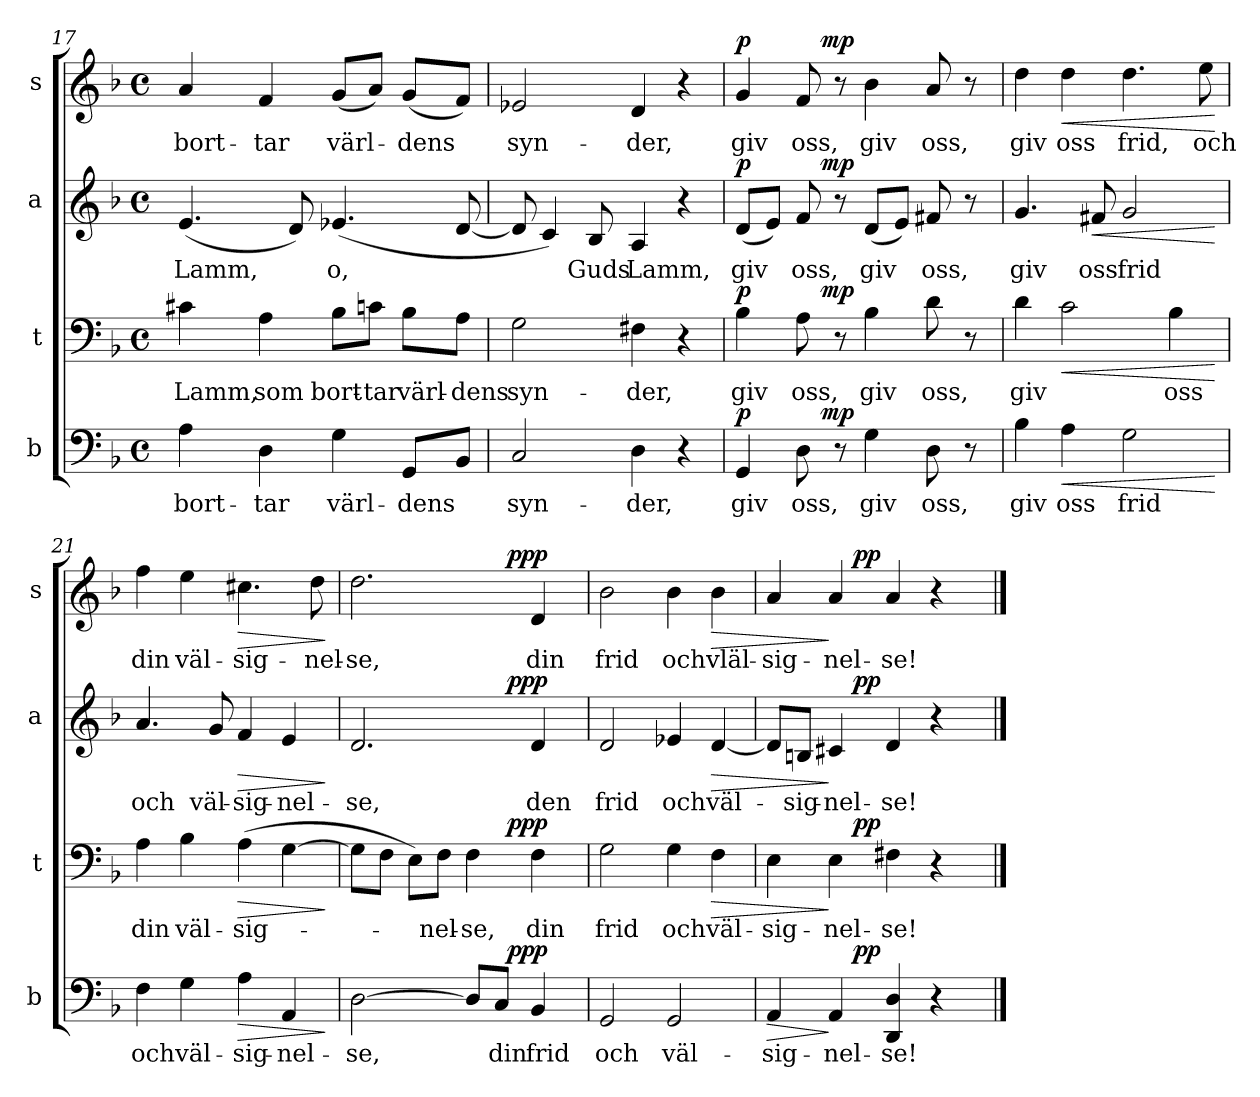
**kern	**text	**dynam	**kern	**text	**dynam	**kern	**text	**dynam	**kern	**text	**dynam
*part4	*part4	*part4	*part3	*part3	*part3	*part2	*part2	*part2	*part1	*part1	*part1
*staff4	*staff4	*staff4	*staff3	*staff3	*staff3	*staff2	*staff2	*staff2	*staff1	*staff1	*staff1
*I"b	*	*	*I"t	*	*	*I"a	*	*	*I"s	*	*
*I'b	*	*	*I't	*	*	*I'a	*	*	*I's	*	*
!!LO:LB:g=z
*clefF4	*	*	*clefF4	*	*	*clefG2	*	*	*clefG2	*	*
*k[b-]	*	*	*k[b-]	*	*	*k[b-]	*	*	*k[b-]	*	*
*d:	*	*	*d:	*	*	*d:	*	*	*d:	*	*
*M4/4	*	*	*M4/4	*	*	*M4/4	*	*	*M4/4	*	*
*met(c)	*	*	*met(c)	*	*	*met(c)	*	*	*met(c)	*	*
=17	=17	=17	=17	=17	=17	=17	=17	=17	=17	=17	=17
4A\	bort-	.	4c#X\	Lamm,	.	(4.e/	Lamm,	.	4a/	bort-	.
4D\	-tar	.	4A\	som	.	.	.	.	4f/	-tar	.
.	.	.	.	.	.	8d/)	.	.	.	.	.
4G\	värl-	.	8B-\L	bort-	.	(4.e-X/	o,	.	(8g/L	värl-	.
.	.	.	8cn\J	-tar	.	.	.	.	8a/J)	.	.
8GG/L	-dens	.	8B-\L	värl-	.	.	.	.	(8g/L	-dens	.
8BB-/J	.	.	8A\J	-dens	.	[8d/	.	.	8f/J)	.	.
=18	=18	=18	=18	=18	=18	=18	=18	=18	=18	=18	=18
2C/	syn-	.	2G\	syn-	.	8d/]	.	.	2e-X/	syn-	.
.	.	.	.	.	.	4c/)	.	.	.	.	.
.	.	.	.	.	.	8B-/	Guds	.	.	.	.
4D\	-der,	.	4F#X\	-der,	.	4A/	Lamm,	.	4d/	-der,	.
4r	.	.	4r	.	.	4r	.	.	4r	.	.
=19	=19	=19	=19	=19	=19	=19	=19	=19	=19	=19	=19
!	!	!LO:DY:a	!	!	!LO:DY:a	!	!	!LO:DY:a	!	!	!LO:DY:a
*^	*	*	*^	*	*	*^	*	*	*^	*	*
4GG/	4ryy	giv	p	4B-\	4ryy	giv	p	(8d/L	4ryy	giv	p	4g/	4ryy	giv	p
.	.	.	.	.	.	.	.	8e/J)	.	.	.	.	.	.	.
8D\	16.ryy	oss,	.	8A\	16.ryy	oss,	.	8f/	16.ryy	oss,	.	8f/	16.ryy	oss,	.
!	!	!	!LO:DY:a	!	!	!	!LO:DY:a	!	!	!	!LO:DY:a	!	!	!	!LO:DY:a
.	2ryy	.	mp	.	2ryy	.	mp	.	2ryy	.	mp	.	2ryy	.	mp
8r	.	.	.	8r	.	.	.	8r	.	.	.	8r	.	.	.
4G\	.	giv	.	4B-\	.	giv	.	(8d/L	.	giv	.	4b-\	.	giv	.
.	.	.	.	.	.	.	.	8e/J)	.	.	.	.	.	.	.
8D\	.	oss,	.	8d\	.	oss,	.	8f#X/	.	oss,	.	8a/	.	oss,	.
.	8ryy	.	.	.	8ryy	.	.	.	8ryy	.	.	.	8ryy	.	.
8r	.	.	.	8r	.	.	.	8r	.	.	.	8r	.	.	.
.	32ryy	.	.	.	32ryy	.	.	.	32ryy	.	.	.	32ryy	.	.
*v	*v	*	*	*	*	*	*	*v	*v	*	*	*v	*v	*	*
*	*	*	*v	*v	*	*	*	*	*	*	*	*
=20	=20	=20	=20	=20	=20	=20	=20	=20	=20	=20	=20
4B-\	giv	.	4d\	giv	.	4.g/	giv	.	4dd\	giv	.
!	!	!LO:HP:b	!	!	!LO:HP:b	!	!	!	!	!	!LO:HP:b
4A\	oss	<	2c\	.	<	.	.	.	4dd\	oss	<
!	!	!	!	!	!	!	!	!LO:HP:b	!	!	!
.	.	.	.	.	.	8f#X/	oss	<	.	.	.
2G\	frid	.	.	.	.	2g/	frid	.	4.dd\	frid,	.
.	.	.	4B-\	oss	.	.	.	.	.	.	.
.	.	.	.	.	.	.	.	.	8ee\	och	.
.	.	[	.	.	[	.	.	[	.	.	[
!!LO:LB:g=z
=21	=21	=21	=21	=21	=21	=21	=21	=21	=21	=21	=21
4F\	och	.	4A\	din	.	4.a/	och	.	4ff\	din	.
4G\	väl-	.	4B-\	väl-	.	.	.	.	4ee\	väl-	.
.	.	.	.	.	.	8g/	väl-	.	.	.	.
!	!	!LO:HP:b	!	!	!LO:HP:b	!	!	!LO:HP:b	!	!	!LO:HP:b
4A\	-sig-	>	(4A\	-sig-	>	4f/	-sig-	>	4.cc#X\	-sig-	>
4AA/	-nel-	.	[4G\	.	.	4e/	-nel-	.	.	.	.
.	.	.	.	.	.	.	.	.	8dd\	-nel-	.
.	.	]	.	.	]	.	.	]	.	.	]
=22	=22	=22	=22	=22	=22	=22	=22	=22	=22	=22	=22
*^	*	*	*^	*	*	*^	*	*	*^	*	*
[2D\	2ryy	-se,	.	8G\L]	2ryy	.	.	2.d/	2ryy	-se,	.	2.dd\	2ryy	-se,	.
.	.	.	.	8F\J	.	.	.	.	.	.	.	.	.	.	.
.	.	.	.	8E\L)	.	.	.	.	.	.	.	.	.	.	.
.	.	.	.	8F\J	.	-nel-	.	.	.	.	.	.	.	.	.
8D/L]	8ryy	.	.	4F\	8ryy	-se,	.	.	8ryy	.	.	.	8ryy	.	.
8C/J	32ryy	din	.	.	32ryy	.	.	.	32ryy	.	.	.	32ryy	.	.
!	!	!	!LO:DY:a	!	!	!	!LO:DY:a	!	!	!	!LO:DY:a	!	!	!	!LO:DY:a
.	4ryy	.	ppp	.	4ryy	.	ppp	.	4ryy	.	ppp	.	4ryy	.	ppp
4BB-/	.	frid	.	4F\	.	din	.	4d/	.	den	.	4d/	.	din	.
.	16.ryy	.	.	.	16.ryy	.	.	.	16.ryy	.	.	.	16.ryy	.	.
*v	*v	*	*	*	*	*	*	*v	*v	*	*	*v	*v	*	*
*	*	*	*v	*v	*	*	*	*	*	*	*	*
=23	=23	=23	=23	=23	=23	=23	=23	=23	=23	=23	=23
2GG/	och	.	2G\	frid	.	2d/	frid	.	2b-\	frid	.
2GG/	väl-	.	4G\	och	.	4e-X/	och	.	4b-\	och	.
!	!	!	!	!	!LO:HP:b	!	!	!LO:HP:b	!	!	!LO:HP:b
.	.	.	4F\	väl-	>	[4d/	väl-	>	4b-\	vläl-	>
=24	=24	=24	=24	=24	=24	=24	=24	=24	=24	=24	=24
!	!	!LO:HP:b	!	!	!	!	!	!	!	!	!
*^	*	*	*^	*	*	*^	*	*	*^	*	*
4AA/	4ryy	-sig-	>	4E\	4ryy	-sig-	.	8d/L]	4ryy	.	.	4a/	4ryy	-sig-	.
.	.	.	.	.	.	.	.	8Bn/J	.	-sig-	.	.	.	.	.
4AA/	16.ryy	-nel-	]	4E\	16.ryy	-nel-	]	4c#X/	16.ryy	-nel-	]	4a/	16.ryy	-nel-	]
!	!	!	!LO:DY:a	!	!	!	!LO:DY:a	!	!	!	!LO:DY:a	!	!	!	!LO:DY:a
.	2ryy	.	pp	.	2ryy	.	pp	.	2ryy	.	pp	.	2ryy	.	pp
4DD/ 4D/	.	-se!	.	4F#X\	.	-se!	.	4d/	.	-se!	.	4a/	.	-se!	.
4r	.	.	.	4r	.	.	.	4r	.	.	.	4r	.	.	.
.	8ryy	.	.	.	8ryy	.	.	.	8ryy	.	.	.	8ryy	.	.
.	32ryy	.	.	.	32ryy	.	.	.	32ryy	.	.	.	32ryy	.	.
*v	*v	*	*	*	*	*	*	*v	*v	*	*	*v	*v	*	*
*	*	*	*v	*v	*	*	*	*	*	*	*	*
==	==	==	==	==	==	==	==	==	==	==	==
*-	*-	*-	*-	*-	*-	*-	*-	*-	*-	*-	*-
